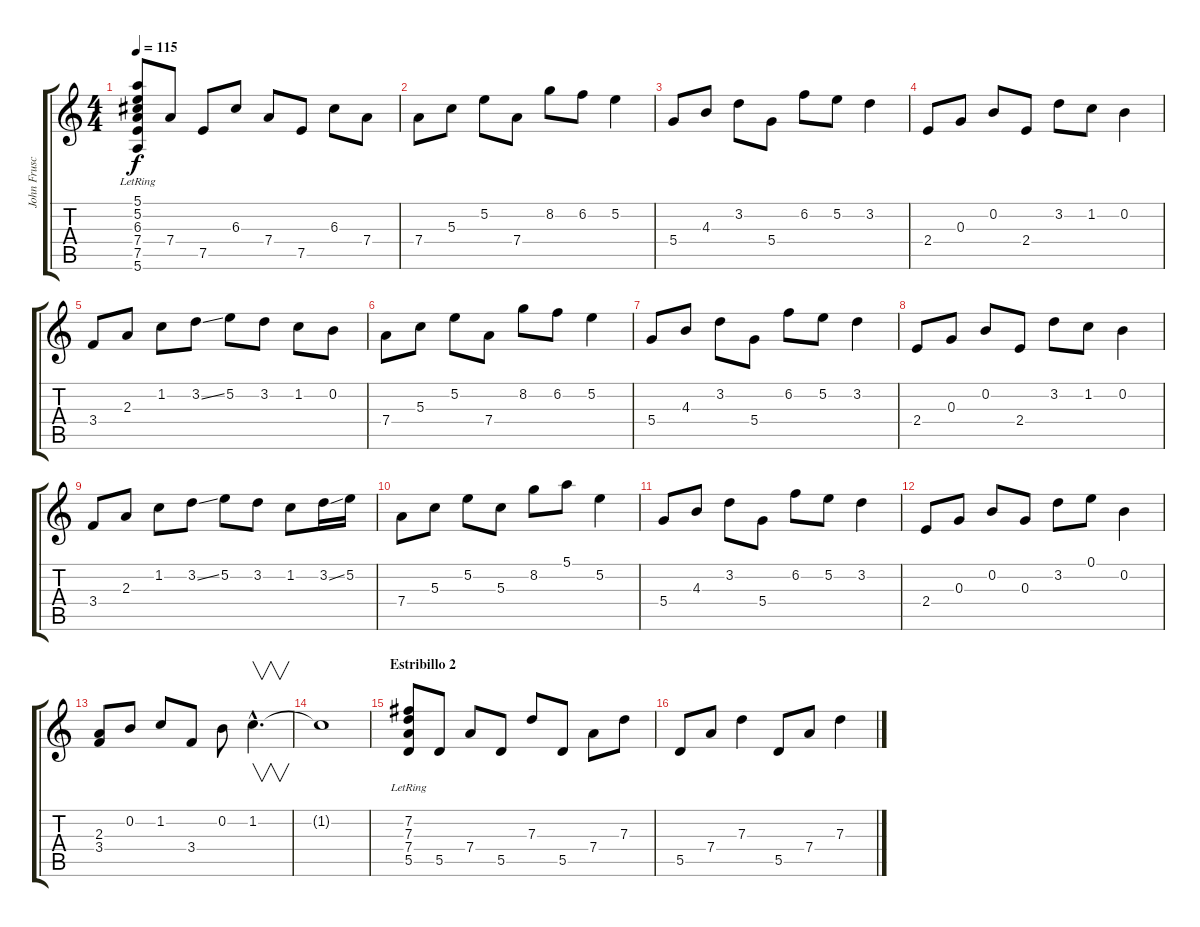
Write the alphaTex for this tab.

\track ("John Frusciante" "John Frusc") {instrument electricguitarjazz}
\staff {score tabs}
\tuning (E4 B3 G3 D3 A2 E2) {hide}
\ts (4 4)
\tempo 115
\clef g2
\ks c
(5.1{lr} 5.2{lr} 6.3{lr} 7.4{lr} 7.5{lr} 5.6{lr}).8{dy f} 7.4.8 7.5.8 6.3.8 7.4.8 7.5.8 6.3.8 7.4.8 |
7.4.8 5.3.8 5.2.8 7.4.8 8.2.8 6.2.8 5.2.4 |
5.4.8 4.3.8 3.2.8 5.4.8 6.2.8 5.2.8 3.2.4 |
2.4.8 0.3.8 0.2.8 2.4.8 3.2.8 1.2.8 0.2.4 |
3.4.8 2.3.8 1.2.8 3.2{ss}.8 5.2.8 3.2.8 1.2.8 0.2.8 |
7.4.8 5.3.8 5.2.8 7.4.8 8.2.8 6.2.8 5.2.4 |
5.4.8 4.3.8 3.2.8 5.4.8 6.2.8 5.2.8 3.2.4 |
2.4.8 0.3.8 0.2.8 2.4.8 3.2.8 1.2.8 0.2.4 |
3.4.8 2.3.8 1.2.8 3.2{ss}.8 5.2.8 3.2.8 1.2.8 3.2{ss}.16 5.2.16 |
7.4.8 5.3.8 5.2.8 5.3.8 8.2.8 5.1.8 5.2.4 |
5.4.8 4.3.8 3.2.8 5.4.8 6.2.8 5.2.8 3.2.4 |
2.4.8 0.3.8 0.2.8 0.3.8 3.2.8 0.1.8 0.2.4 |
(2.3 3.4).8 0.2.8 1.2.8 3.4.8 0.2.8 1.2{hac}.4{v d} |
1.2{t}.1 |
\section ("" "Estribillo 2")
(7.2{lr} 7.3{lr} 7.4{lr} 5.5{lr}).8 5.5.8 7.4.8 5.5.8 7.3.8 5.5.8 7.4.8 7.3.8 |
5.5.8 7.4.8 7.3.4 5.5.8 7.4.8 7.3.4
